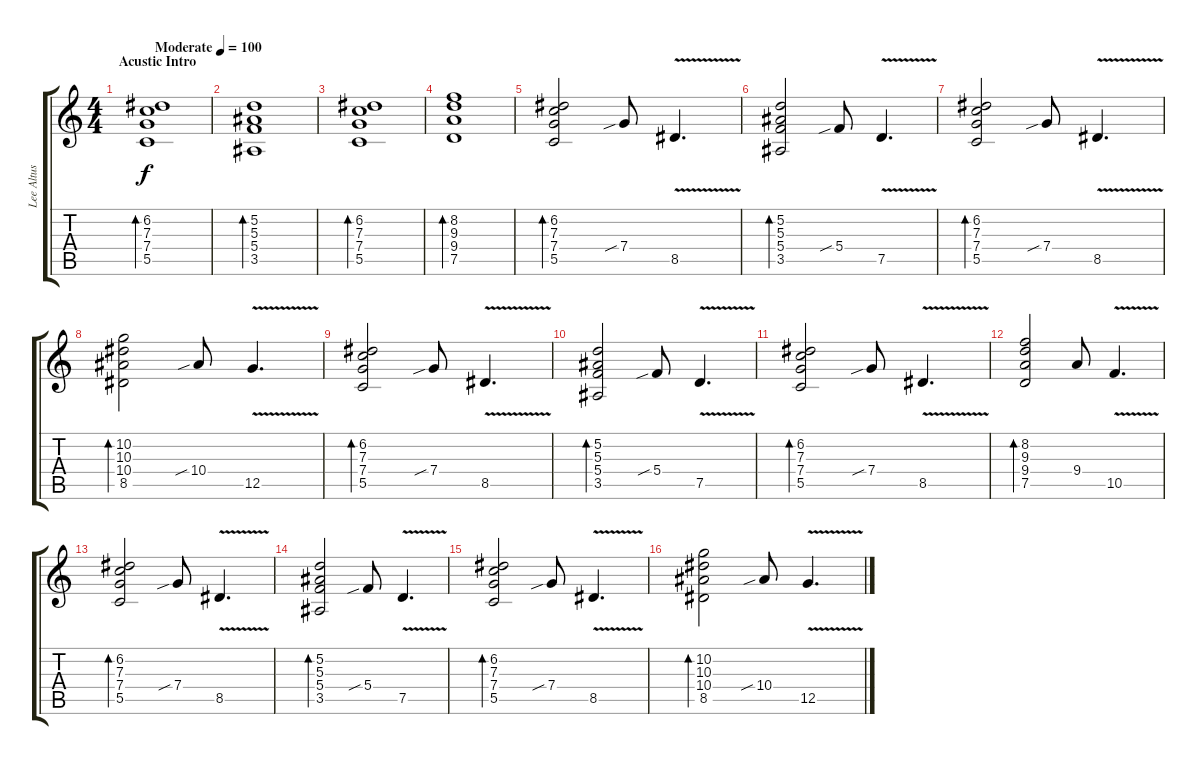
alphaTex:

\track ("Lee Altus" "Lee Altus") {instrument acousticguitarsteel}
\staff {score tabs}
\tuning (D4 A3 F3 C3 G2 D2) {hide}
\ts (4 4)
\section ("" "Acustic Intro")
\tempo (100 "Moderate")
\clef g2
\ks c
(6.2 7.3 7.4 5.5).1{bd 240 dy f volume 16 instrument acousticguitarsteel} |
(5.2 5.3 5.4 3.5).1{bd 240} |
(6.2 7.3 7.4 5.5).1{bd 240} |
(8.2 9.3 9.4 7.5).1{bd 240} |
(6.2 7.3 7.4 5.5).2{bd 240} 7.4{sib}.8 8.5{v}.4{d} |
(5.2 5.3 5.4 3.5).2{bd 240} 5.4{sib}.8 7.5{v}.4{d} |
(6.2 7.3 7.4 5.5).2{bd 240} 7.4{sib}.8 8.5{v}.4{d} |
(10.2 10.3 10.4 8.5).2{bd 240} 10.4{sib}.8 12.5{v}.4{d} |
(6.2 7.3 7.4 5.5).2{bd 240} 7.4{sib}.8 8.5{v}.4{d} |
(5.2 5.3 5.4 3.5).2{bd 240} 5.4{sib}.8 7.5{v}.4{d} |
(6.2 7.3 7.4 5.5).2{bd 240} 7.4{sib}.8 8.5{v}.4{d} |
(8.2 9.3 9.4 7.5).2{bd 240} 9.4.8 10.5{v}.4{d} |
(6.2 7.3 7.4 5.5).2{bd 240} 7.4{sib}.8 8.5{v}.4{d} |
(5.2 5.3 5.4 3.5).2{bd 240} 5.4{sib}.8 7.5{v}.4{d} |
(6.2 7.3 7.4 5.5).2{bd 240} 7.4{sib}.8 8.5{v}.4{d} |
(10.2 10.3 10.4 8.5).2{bd 240} 10.4{sib}.8 12.5{v}.4{d}
